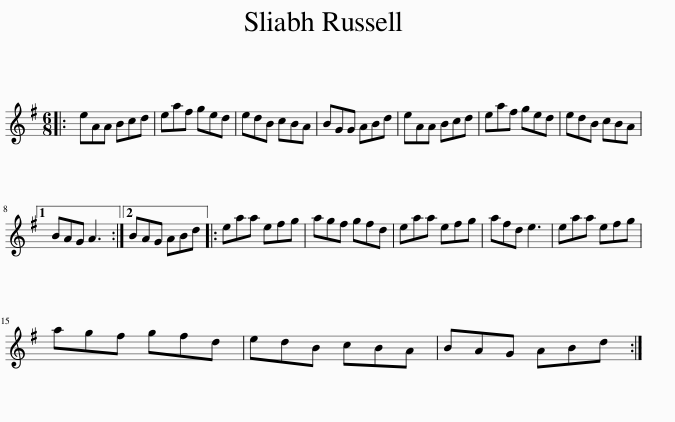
X:1
L:1/8
M:6/8
I:linebreak $
K:G
V:1 treble
V:1
|: eAA Bcd | eaf ged | edB cBA | BGG ABd | eAA Bcd | %5
 eaf ged | edB cBA |1$ BAG A3 :|2 BAG ABd |: eaa efg | %10
 agf gfd | eaa efg | afd e3 | eaa efg |$ agf gfd | %15
 edB cBA | BAG ABd :| %17
